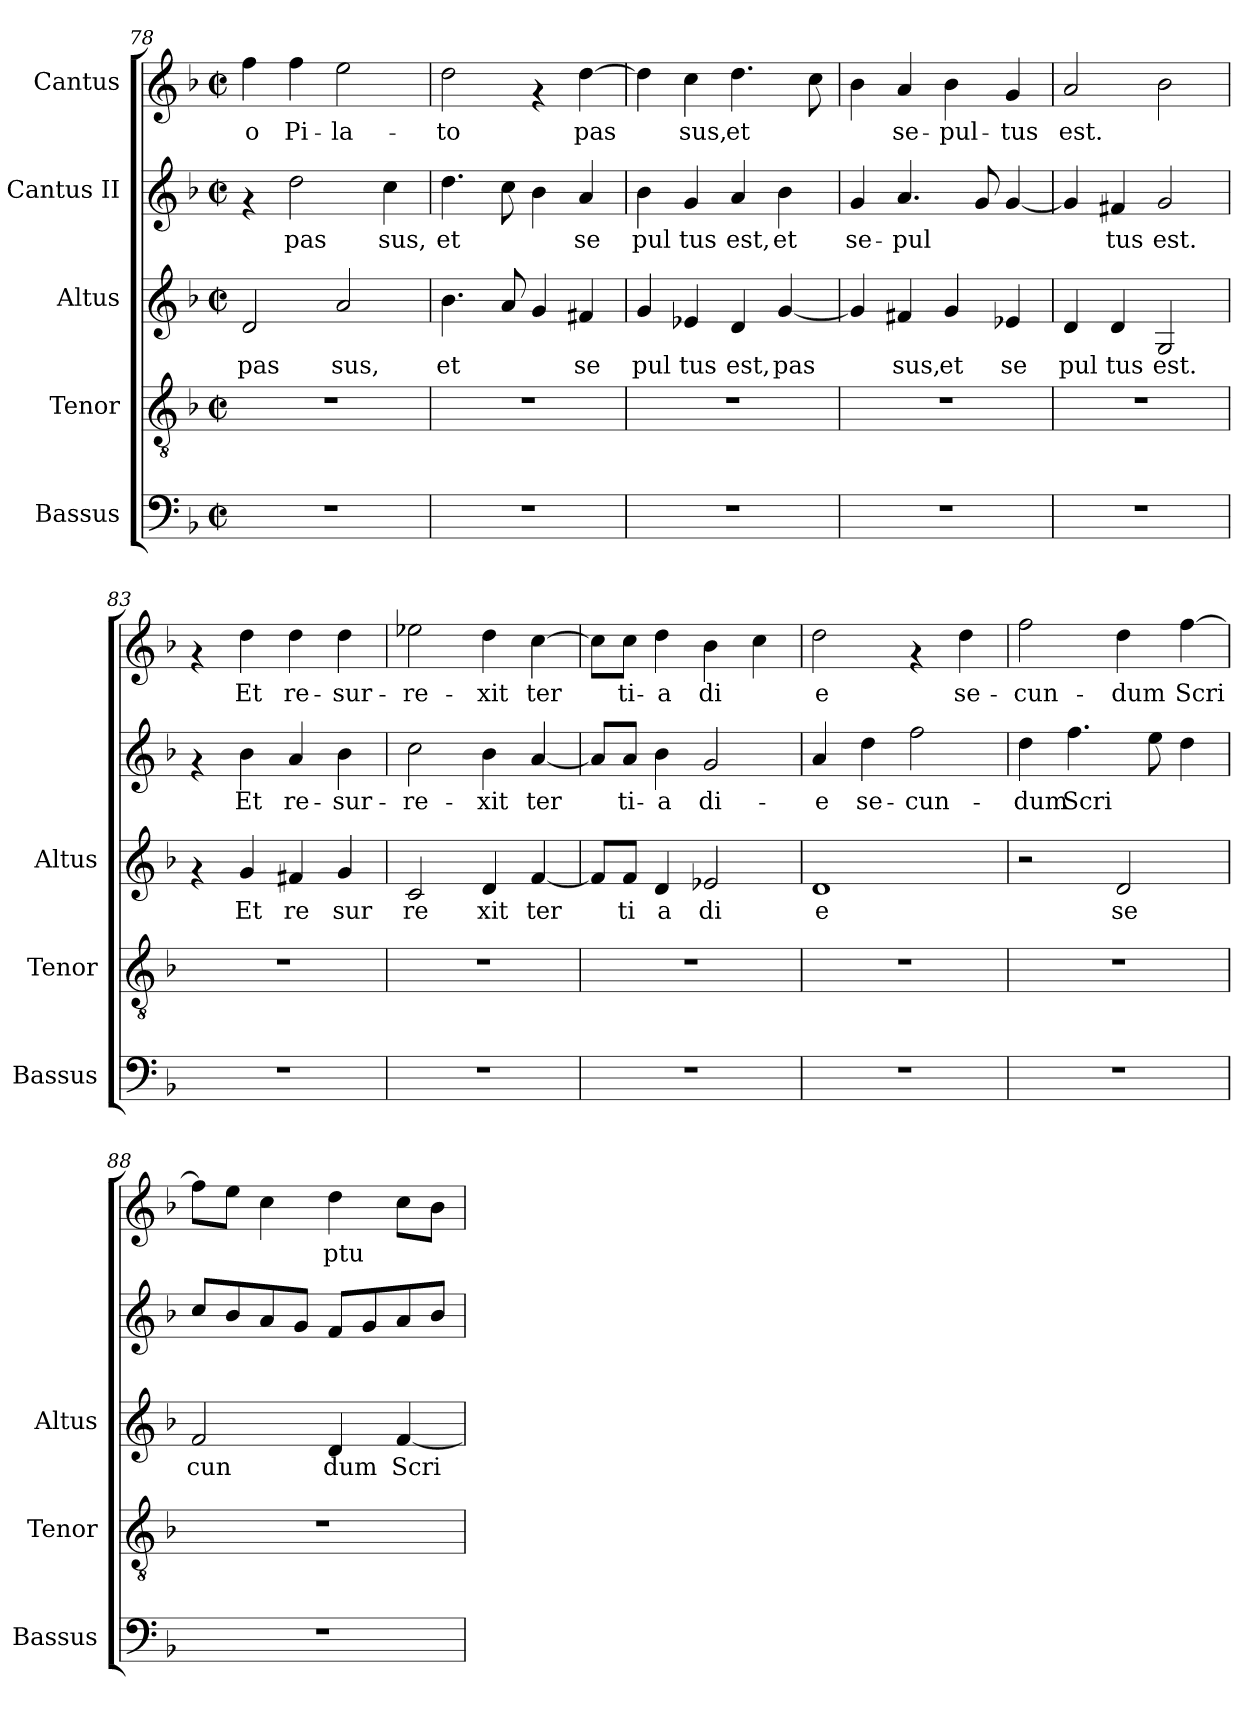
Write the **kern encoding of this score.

**kern	**kern	**kern	**text	**kern	**text	**kern	**text
*part5	*part4	*part3	*part3	*part2	*part2	*part1	*part1
*staff5	*staff4	*staff3	*staff3	*staff2	*staff2	*staff1	*staff1
*I"Bassus	*I"Tenor	*I"Altus	*	*I"Cantus II	*	*I"Cantus	*
*I'Bassus	*I'Tenor	*I'Altus	*	*	*	*	*
*clefF4	*clefGv2	*clefG2	*	*clefG2	*	*clefG2	*
*k[b-]	*k[b-]	*k[b-]	*	*k[b-]	*	*k[b-]	*
*F:	*F:	*F:	*	*F:	*	*F:	*
*M2/2	*M2/2	*M2/2	*	*M2/2	*	*M2/2	*
*met(c|)	*met(c|)	*met(c|)	*	*met(c|)	*	*met(c|)	*
=78	=78	=78	=78	=78	=78	=78	=78
!	!	!	!LO:LY:b:cj	!	!	!	!LO:LY:b
1r	1r	2d/	pas	4rf	.	4ff\	-o
!	!	!	!	!	!LO:LY:b	!	!LO:LY:b
.	.	.	.	2dd\	pas	4ff\	Pi-
!	!	!	!LO:LY:b:cj	!	!	!	!LO:LY:b
.	.	2a/	sus,	.	.	2ee\	-la-
!	!	!	!	!	!LO:LY:b	!	!
.	.	.	.	4cc\	sus,	.	.
=79	=79	=79	=79	=79	=79	=79	=79
!	!	!	!LO:LY:b:cj	!	!LO:LY:b	!	!LO:LY:b
1r	1r	4.b-\	et	4.dd\	et	2dd\	-to
!	!	!	!LO:LY:b:cj	!	!LO:LY:b	!	!
.	.	8a/	.	8cc\	.	.	.
!	!	!	!LO:LY:b:cj	!	!LO:LY:b	!	!
.	.	4g/	.	4b-\	.	4rf	.
!	!	!	!LO:LY:b:cj	!	!LO:LY:b	!	!LO:LY:b
.	.	4f#X/	se	4a/	se	[>4dd\	pas-
=80	=80	=80	=80	=80	=80	=80	=80
!	!	!	!LO:LY:b:cj	!	!LO:LY:b	!	!LO:LY:b
1r	1r	4g/	pul	4b-\	pul	4dd\]	--
!	!	!	!LO:LY:b:cj	!	!LO:LY:b	!	!LO:LY:b
.	.	4e-/	tus	4g/	tus	4cc\	-sus,
!	!	!	!LO:LY:b:cj	!	!LO:LY:b	!	!LO:LY:b
.	.	4d/	est,	4a/	est,	4.dd\	et
!	!	!	!LO:LY:b:cj	!	!LO:LY:b	!	!
.	.	[<4g/	pas	4b-\	et	.	.
!	!	!	!	!	!	!	!LO:LY:b
.	.	.	.	.	.	8cc\	.
!!LO:LB:g=z
=81	=81	=81	=81	=81	=81	=81	=81
!	!	!	!LO:LY:b:cj	!	!LO:LY:b	!	!LO:LY:b
1r	1r	4g/]	.	4g/	se-	4b-\	.
!	!	!	!LO:LY:b:cj	!	!LO:LY:b	!	!LO:LY:b
.	.	4f#/	sus,	4.a/	-pul-	4a/	se-
!	!	!	!LO:LY:b:cj	!	!	!	!LO:LY:b
.	.	4g/	et	.	.	4b-\	-pul-
!	!	!	!	!	!LO:LY:b	!	!
.	.	.	.	8g/	--	.	.
!	!	!	!LO:LY:b:cj	!	!LO:LY:b	!	!LO:LY:b
.	.	4e-X/	se	[<4g/	--	4g/	-tus
=82	=82	=82	=82	=82	=82	=82	=82
!	!	!	!LO:LY:b:cj	!	!LO:LY:b	!	!LO:LY:b
1r	1r	4d/	pul	4g/]	--	2a/	est.
!	!	!	!LO:LY:b:cj	!	!LO:LY:b	!	!
.	.	4d/	tus	4f#/	-tus	.	.
!	!	!	!LO:LY:b:cj	!	!LO:LY:b	!	!LO:LY:b
.	.	2G/	est.	2g/	est.	2b-\	.
=83	=83	=83	=83	=83	=83	=83	=83
1r	1r	4rf	.	4rf	.	4rf	.
!	!	!	!LO:LY:b:cj	!	!LO:LY:b	!	!LO:LY:b
.	.	4g/	Et	4b-\	Et	4dd\	Et
!	!	!	!LO:LY:b:cj	!	!LO:LY:b	!	!LO:LY:b
.	.	4f#X/	re	4a/	re-	4dd\	re-
!	!	!	!LO:LY:b:cj	!	!LO:LY:b	!	!LO:LY:b
.	.	4g/	sur	4b-\	-sur-	4dd\	-sur-
=84	=84	=84	=84	=84	=84	=84	=84
!	!	!	!LO:LY:b:cj	!	!LO:LY:b	!	!LO:LY:b
1r	1r	2c/	re	2cc\	-re-	2ee-X\	-re-
!	!	!	!LO:LY:b:cj	!	!LO:LY:b	!	!LO:LY:b
.	.	4d/	xit	4b-\	-xit	4dd\	-xit
!	!	!	!LO:LY:b:cj	!	!LO:LY:b	!	!LO:LY:b
.	.	[<4f/	ter	[<4a/	ter-	[>4cc\	ter-
=85	=85	=85	=85	=85	=85	=85	=85
!	!	!	!LO:LY:b:cj	!	!LO:LY:b	!	!LO:LY:b
1r	1r	8f/L]	.	8a/L]	--	8cc\L]	--
!	!	!	!LO:LY:b:cj	!	!LO:LY:b	!	!LO:LY:b
.	.	8f/J	ti	8a/J	-ti-	8cc\J	-ti-
!	!	!	!LO:LY:b:cj	!	!LO:LY:b	!	!LO:LY:b
.	.	4d/	a	4b-\	-a	4dd\	-a
!	!	!	!LO:LY:b:cj	!	!LO:LY:b	!	!LO:LY:b
.	.	2e-X/	di	2g/	di-	4b-\	di-
!	!	!	!	!	!	!	!LO:LY:b
.	.	.	.	.	.	4cc\	--
=86	=86	=86	=86	=86	=86	=86	=86
!	!	!	!LO:LY:b:cj	!	!LO:LY:b	!	!LO:LY:b
1r	1r	1d	e	4a/	-e	2dd\	-e
!	!	!	!	!	!LO:LY:b	!	!
.	.	.	.	4dd\	se-	.	.
!	!	!	!	!	!LO:LY:b	!	!
.	.	.	.	2ff\	-cun-	4rf	.
!	!	!	!	!	!	!	!LO:LY:b
.	.	.	.	.	.	4dd\	se-
=87	=87	=87	=87	=87	=87	=87	=87
!	!	!	!	!	!LO:LY:b	!	!LO:LY:b
1r	1r	2r	.	4dd\	-dum	2ff\	-cun-
!	!	!	!	!	!LO:LY:b	!	!
.	.	.	.	4.ff\	Scri-	.	.
!	!	!	!LO:LY:b:cj	!	!	!	!LO:LY:b
.	.	2d/	se	.	.	4dd\	-dum
!	!	!	!	!	!LO:LY:b	!	!
.	.	.	.	8ee\	--	.	.
!	!	!	!	!	!LO:LY:b	!	!LO:LY:b
.	.	.	.	4dd\	--	[<4ff\	Scri-
!!LO:LB:g=z
=88	=88	=88	=88	=88	=88	=88	=88
!	!	!	!LO:LY:b:cj	!	!LO:LY:b	!	!LO:LY:b
1r	1r	2f/	cun	8cc/L	--	8ff\L]	--
!	!	!	!	!	!LO:LY:b	!	!LO:LY:b
.	.	.	.	8b-/	--	8ee\J	--
!	!	!	!	!	!LO:LY:b	!	!LO:LY:b
.	.	.	.	8a/	--	4cc\	--
!	!	!	!	!	!LO:LY:b	!	!
.	.	.	.	8g/J	--	.	.
!	!	!	!LO:LY:b:cj	!	!LO:LY:b	!	!LO:LY:b
.	.	4d/	dum	8f/L	--	4dd\	-ptu
!	!	!	!	!	!LO:LY:b	!	!
.	.	.	.	8g/	--	.	.
!	!	!	!LO:LY:b:cj	!	!LO:LY:b	!	!LO:LY:b
.	.	[<4f/	Scri	8a/	--	8cc\L	.
!	!	!	!	!	!LO:LY:b	!	!LO:LY:b
.	.	.	.	8b-/J	--	8b-\J	.
=	=	=	=	=	=	=	=
*-	*-	*-	*-	*-	*-	*-	*-
